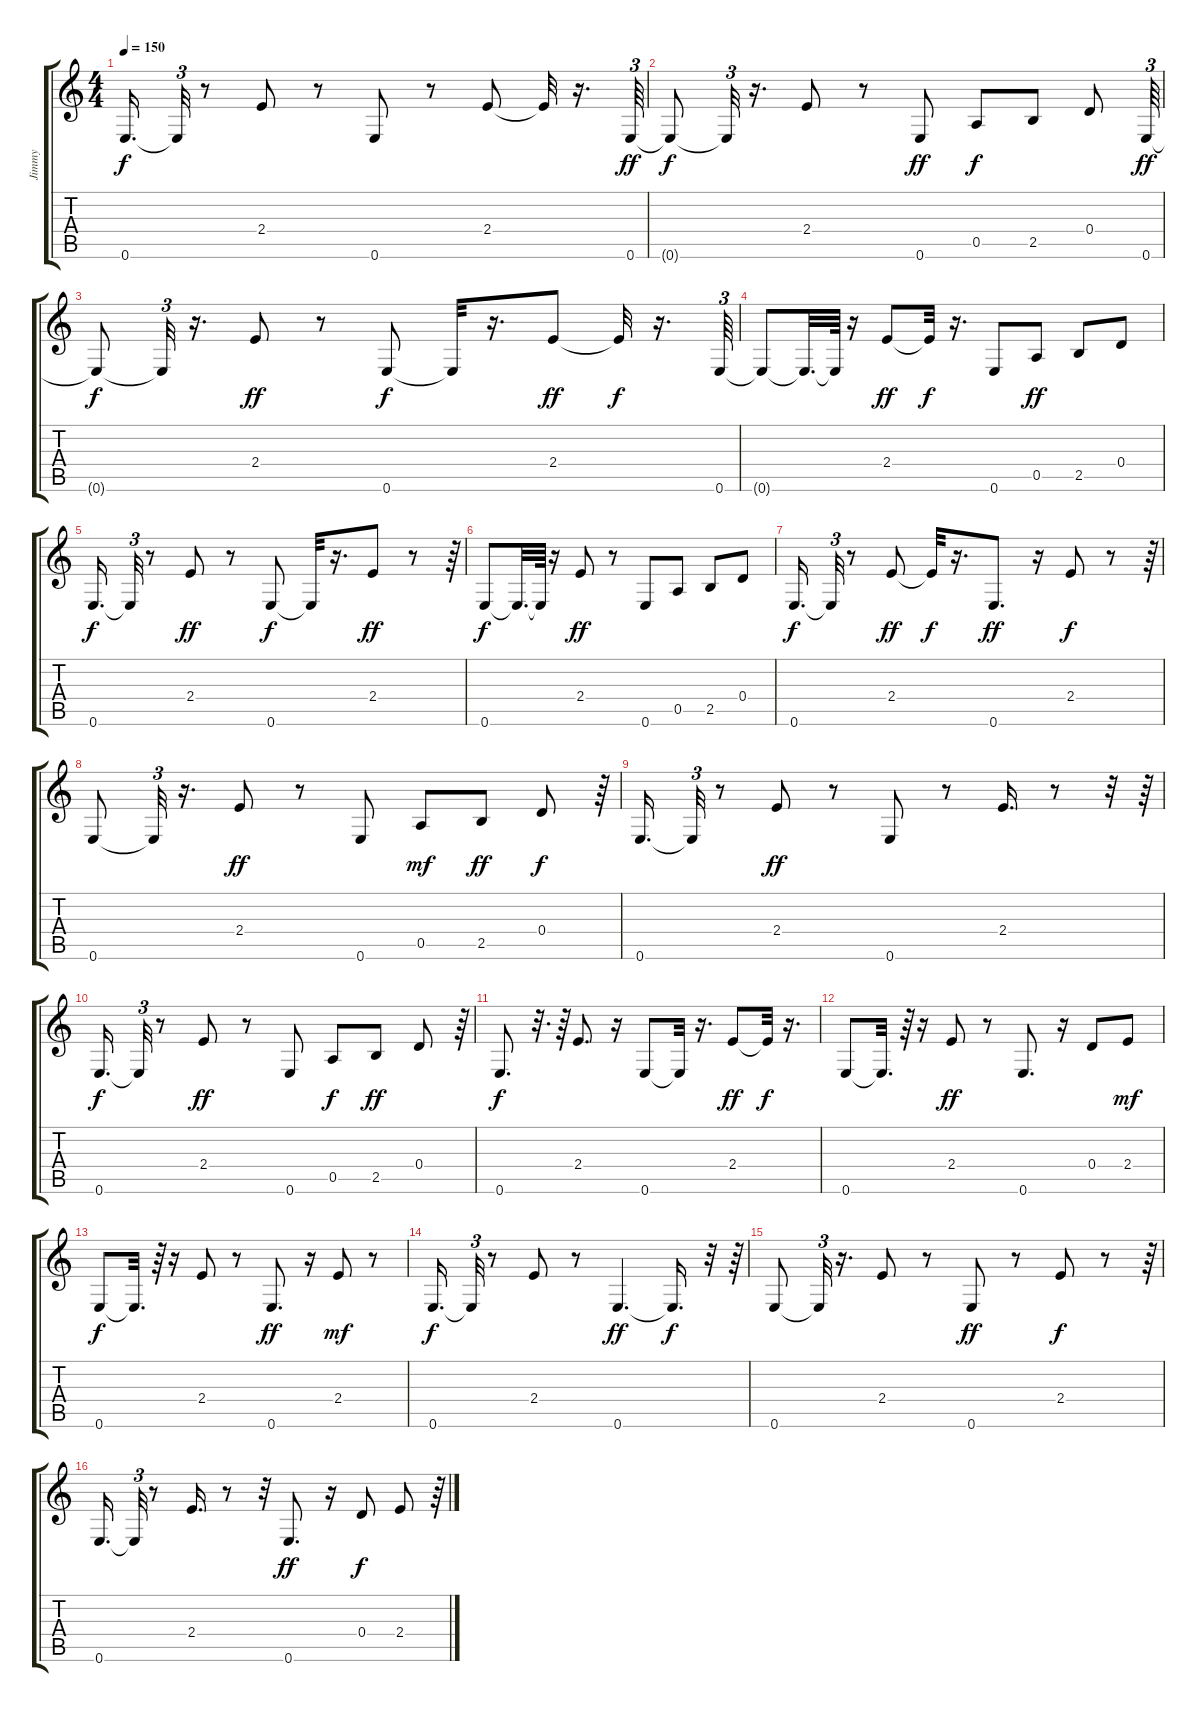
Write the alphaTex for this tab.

\track ("Jimmy" "Jimmy") {instrument overdrivenguitar}
\staff {score tabs}
\tuning (E4 B3 G3 D3 A2 E2) {hide}
\ts (4 4)
\tempo 150
\clef g2
\ks c
0.6{t}.16{d dy f} 0.6{t}.32{tu (3 2)} r.8 2.4.8 r.8 0.6.8 r.8 2.4.8 2.4{t}.32 r.16{d} 0.6.64{tu (3 2) dy ff} |
0.6{t}.8{dy f} 0.6{t}.32{tu (3 2)} r.16{d} 2.4.8 r.8 0.6.8{dy ff} 0.5.8{dy f} 2.5.8 0.4.8 0.6.64{tu (3 2) dy ff} |
0.6{t}.8{dy f} 0.6{t}.32{tu (3 2)} r.16{d} 2.4.8{dy ff} r.8 0.6.8{dy f} 0.6{t}.32 r.16{d} 2.4.8{dy ff} 2.4{t}.32{dy f} r.16{d} 0.6.64{tu (3 2)} |
0.6{t}.8 0.6{t}.32{d} 0.6{t}.64 r.16 2.4.8{dy ff} 2.4{t}.32{dy f} r.16{d} 0.6.8 0.5.8{dy ff} 2.5.8 0.4.8 |
0.6.16{d dy f} 0.6{t}.32{tu (3 2)} r.8 2.4.8{dy ff} r.8 0.6.8{dy f} 0.6{t}.32 r.16{d} 2.4.8{dy ff} r.8 r.64{tu (3 2)} |
0.6.8{dy f} 0.6{t}.32{d} 0.6{t}.64 r.16 2.4.8{dy ff} r.8 0.6.8 0.5.8 2.5.8 0.4.8 |
0.6.16{d dy f} 0.6{t}.32{tu (3 2)} r.8 2.4.8{dy ff} 2.4{t}.32{dy f} r.16{d} 0.6.8{d dy ff} r.16 2.4.8{dy f} r.8 r.64{tu (3 2)} |
0.6.8 0.6{t}.32{tu (3 2)} r.16{d} 2.4.8{dy ff} r.8 0.6.8 0.5.8{dy mf} 2.5.8{dy ff} 0.4.8{dy f} r.64{tu (3 2)} |
0.6.16{d} 0.6{t}.32{tu (3 2)} r.8 2.4.8{dy ff} r.8 0.6.8 r.8 2.4.16{d} r.8 r.32 r.64{tu (3 2)} |
0.6.16{d dy f} 0.6{t}.32{tu (3 2)} r.8 2.4.8{dy ff} r.8 0.6.8 0.5.8{dy f} 2.5.8{dy ff} 0.4.8 r.64{tu (3 2)} |
0.6.8{d dy f} r.32{d} r.64 2.4.8{d} r.16 0.6.8 0.6{t}.32 r.16{d} 2.4.8{dy ff} 2.4{t}.32{dy f} r.16{d} |
0.6.8 0.6{t}.32{d} r.64 r.16 2.4.8{dy ff} r.8 0.6.8{d} r.16 0.4.8 2.4.8{dy mf} |
0.6.8{dy f} 0.6{t}.32{d} r.64 r.16 2.4.8 r.8 0.6.8{d dy ff} r.16 2.4.8{dy mf} r.8 |
0.6.16{d dy f} 0.6{t}.32{tu (3 2)} r.8 2.4.8 r.8 0.6.4{d dy ff} 0.6{t}.16{d dy f} r.32 r.64{tu (3 2)} |
0.6.8 0.6{t}.32{tu (3 2)} r.16{d} 2.4.8 r.8 0.6.8{dy ff} r.8 2.4.8{dy f} r.8 r.64{tu (3 2)} |
0.6.16{d} 0.6{t}.32{tu (3 2)} r.8 2.4.16{d} r.8 r.32 0.6.8{d dy ff} r.16 0.4.8{dy f} 2.4.8 r.64{tu (3 2)}
